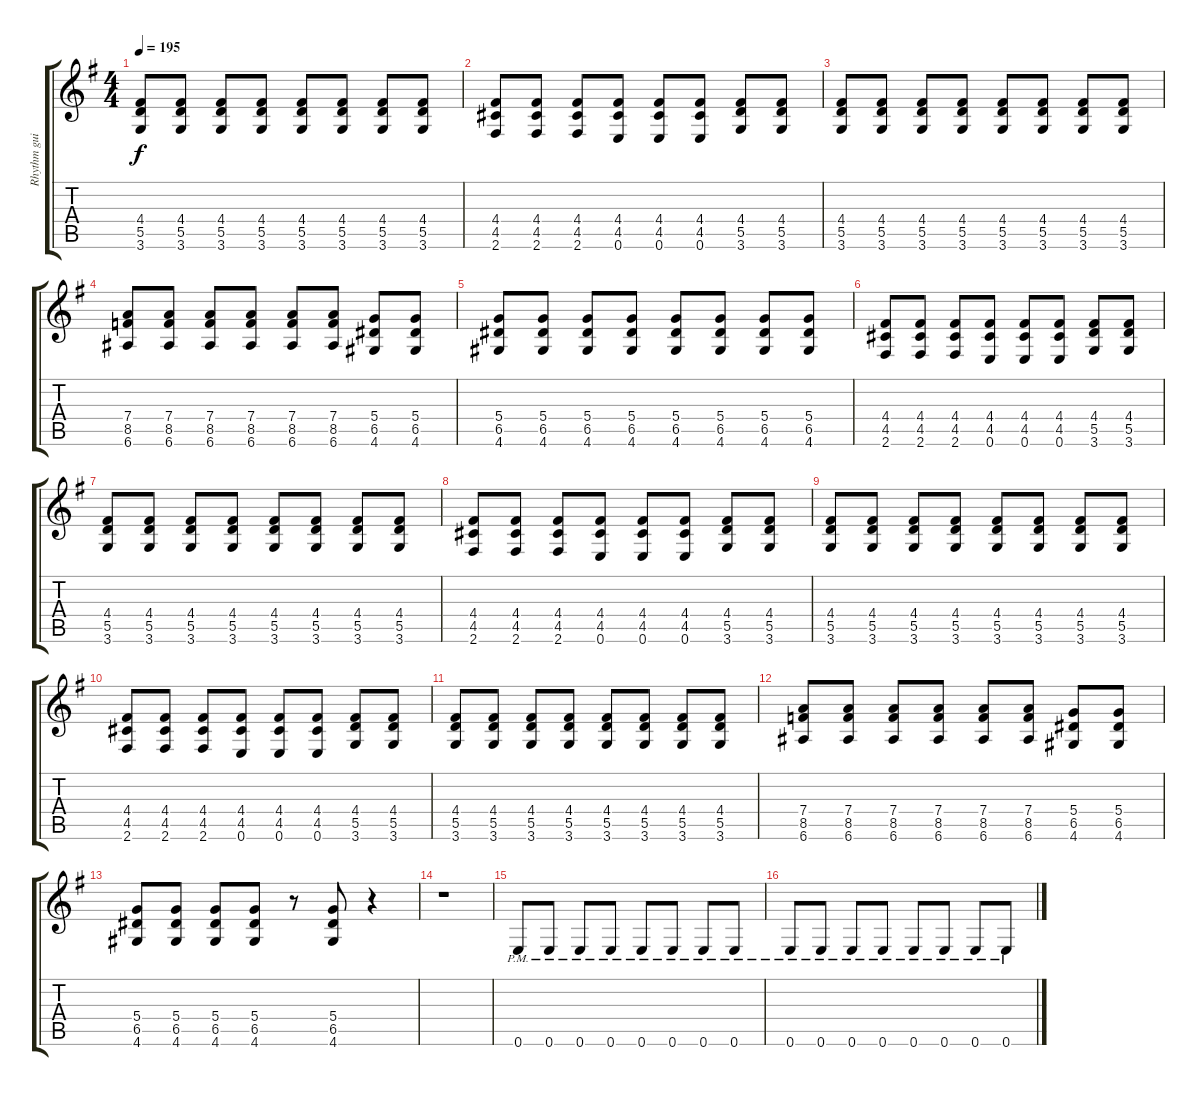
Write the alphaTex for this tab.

\track ("Rhythm guitar" "Rhythm gui") {instrument distortionguitar}
\staff {score tabs}
\tuning (E4 B3 G3 D3 A2 E2) {hide}
\ts (4 4)
\tempo 195
\clef g2
\ks eminor
(4.4 5.5 3.6).8{dy f} (4.4 5.5 3.6).8 (4.4 5.5 3.6).8 (4.4 5.5 3.6).8 (4.4 5.5 3.6).8 (4.4 5.5 3.6).8 (4.4 5.5 3.6).8 (4.4 5.5 3.6).8 |
(4.4 4.5 2.6).8 (4.4 4.5 2.6).8 (4.4 4.5 2.6).8 (4.4 4.5 0.6).8 (4.4 4.5 0.6).8 (4.4 4.5 0.6).8 (4.4 5.5 3.6).8 (4.4 5.5 3.6).8 |
(4.4 5.5 3.6).8 (4.4 5.5 3.6).8 (4.4 5.5 3.6).8 (4.4 5.5 3.6).8 (4.4 5.5 3.6).8 (4.4 5.5 3.6).8 (4.4 5.5 3.6).8 (4.4 5.5 3.6).8 |
(7.4 8.5 6.6).8 (7.4 8.5 6.6).8 (7.4 8.5 6.6).8 (7.4 8.5 6.6).8 (7.4 8.5 6.6).8 (7.4 8.5 6.6).8 (5.4 6.5 4.6).8 (5.4 6.5 4.6).8 |
(5.4 6.5 4.6).8 (5.4 6.5 4.6).8 (5.4 6.5 4.6).8 (5.4 6.5 4.6).8 (5.4 6.5 4.6).8 (5.4 6.5 4.6).8 (5.4 6.5 4.6).8 (5.4 6.5 4.6).8 |
(4.4 4.5 2.6).8 (4.4 4.5 2.6).8 (4.4 4.5 2.6).8 (4.4 4.5 0.6).8 (4.4 4.5 0.6).8 (4.4 4.5 0.6).8 (4.4 5.5 3.6).8 (4.4 5.5 3.6).8 |
(4.4 5.5 3.6).8 (4.4 5.5 3.6).8 (4.4 5.5 3.6).8 (4.4 5.5 3.6).8 (4.4 5.5 3.6).8 (4.4 5.5 3.6).8 (4.4 5.5 3.6).8 (4.4 5.5 3.6).8 |
(4.4 4.5 2.6).8 (4.4 4.5 2.6).8 (4.4 4.5 2.6).8 (4.4 4.5 0.6).8 (4.4 4.5 0.6).8 (4.4 4.5 0.6).8 (4.4 5.5 3.6).8 (4.4 5.5 3.6).8 |
(4.4 5.5 3.6).8 (4.4 5.5 3.6).8 (4.4 5.5 3.6).8 (4.4 5.5 3.6).8 (4.4 5.5 3.6).8 (4.4 5.5 3.6).8 (4.4 5.5 3.6).8 (4.4 5.5 3.6).8 |
(4.4 4.5 2.6).8 (4.4 4.5 2.6).8 (4.4 4.5 2.6).8 (4.4 4.5 0.6).8 (4.4 4.5 0.6).8 (4.4 4.5 0.6).8 (4.4 5.5 3.6).8 (4.4 5.5 3.6).8 |
(4.4 5.5 3.6).8 (4.4 5.5 3.6).8 (4.4 5.5 3.6).8 (4.4 5.5 3.6).8 (4.4 5.5 3.6).8 (4.4 5.5 3.6).8 (4.4 5.5 3.6).8 (4.4 5.5 3.6).8 |
(7.4 8.5 6.6).8 (7.4 8.5 6.6).8 (7.4 8.5 6.6).8 (7.4 8.5 6.6).8 (7.4 8.5 6.6).8 (7.4 8.5 6.6).8 (5.4 6.5 4.6).8 (5.4 6.5 4.6).8 |
(5.4 6.5 4.6).8 (5.4 6.5 4.6).8 (5.4 6.5 4.6).8 (5.4 6.5 4.6).8 r.8 (5.4 6.5 4.6).8 r.4 |
r.1 |
0.6{pm}.8 0.6{pm}.8 0.6{pm}.8 0.6{pm}.8 0.6{pm}.8 0.6{pm}.8 0.6{pm}.8 0.6{pm}.8 |
0.6{pm}.8 0.6{pm}.8 0.6{pm}.8 0.6{pm}.8 0.6{pm}.8 0.6{pm}.8 0.6{pm}.8 0.6{pm}.8
